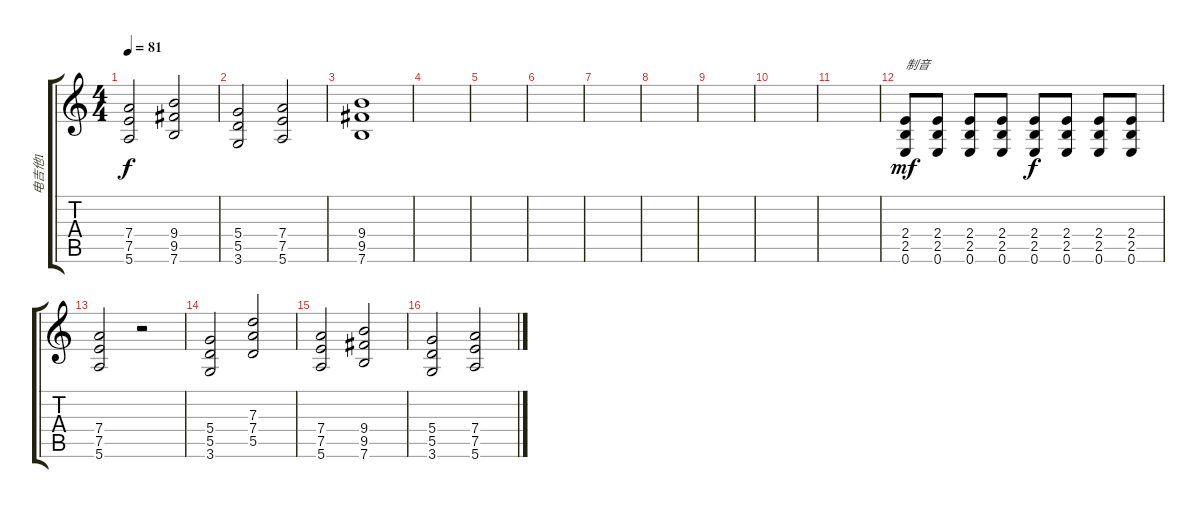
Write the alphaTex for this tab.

\track ("电吉他1" "电吉他1") {instrument distortionguitar}
\staff {score tabs}
\tuning (E4 B3 G3 D3 A2 E2) {hide}
\ts (4 4)
\tempo 81
\clef g2
\ks c
(7.4 7.5 5.6).2{dy f} (9.4 9.5 7.6).2 |
(5.4 5.5 3.6).2 (7.4 7.5 5.6).2 |
(9.4 9.5 7.6).1 |
|
|
|
|
|
|
|
|
(2.4 2.5 0.6).8{txt "制音" dy mf} (2.4 2.5 0.6).8 (2.4 2.5 0.6).8 (2.4 2.5 0.6).8 (2.4 2.5 0.6).8{dy f} (2.4 2.5 0.6).8 (2.4 2.5 0.6).8 (2.4 2.5 0.6).8 |
(7.4 7.5 5.6).2 r.2 |
(5.4 5.5 3.6).2 (7.3 7.4 5.5).2 |
(7.4 7.5 5.6).2 (9.4 9.5 7.6).2 |
(5.4 5.5 3.6).2 (7.4 7.5 5.6).2
